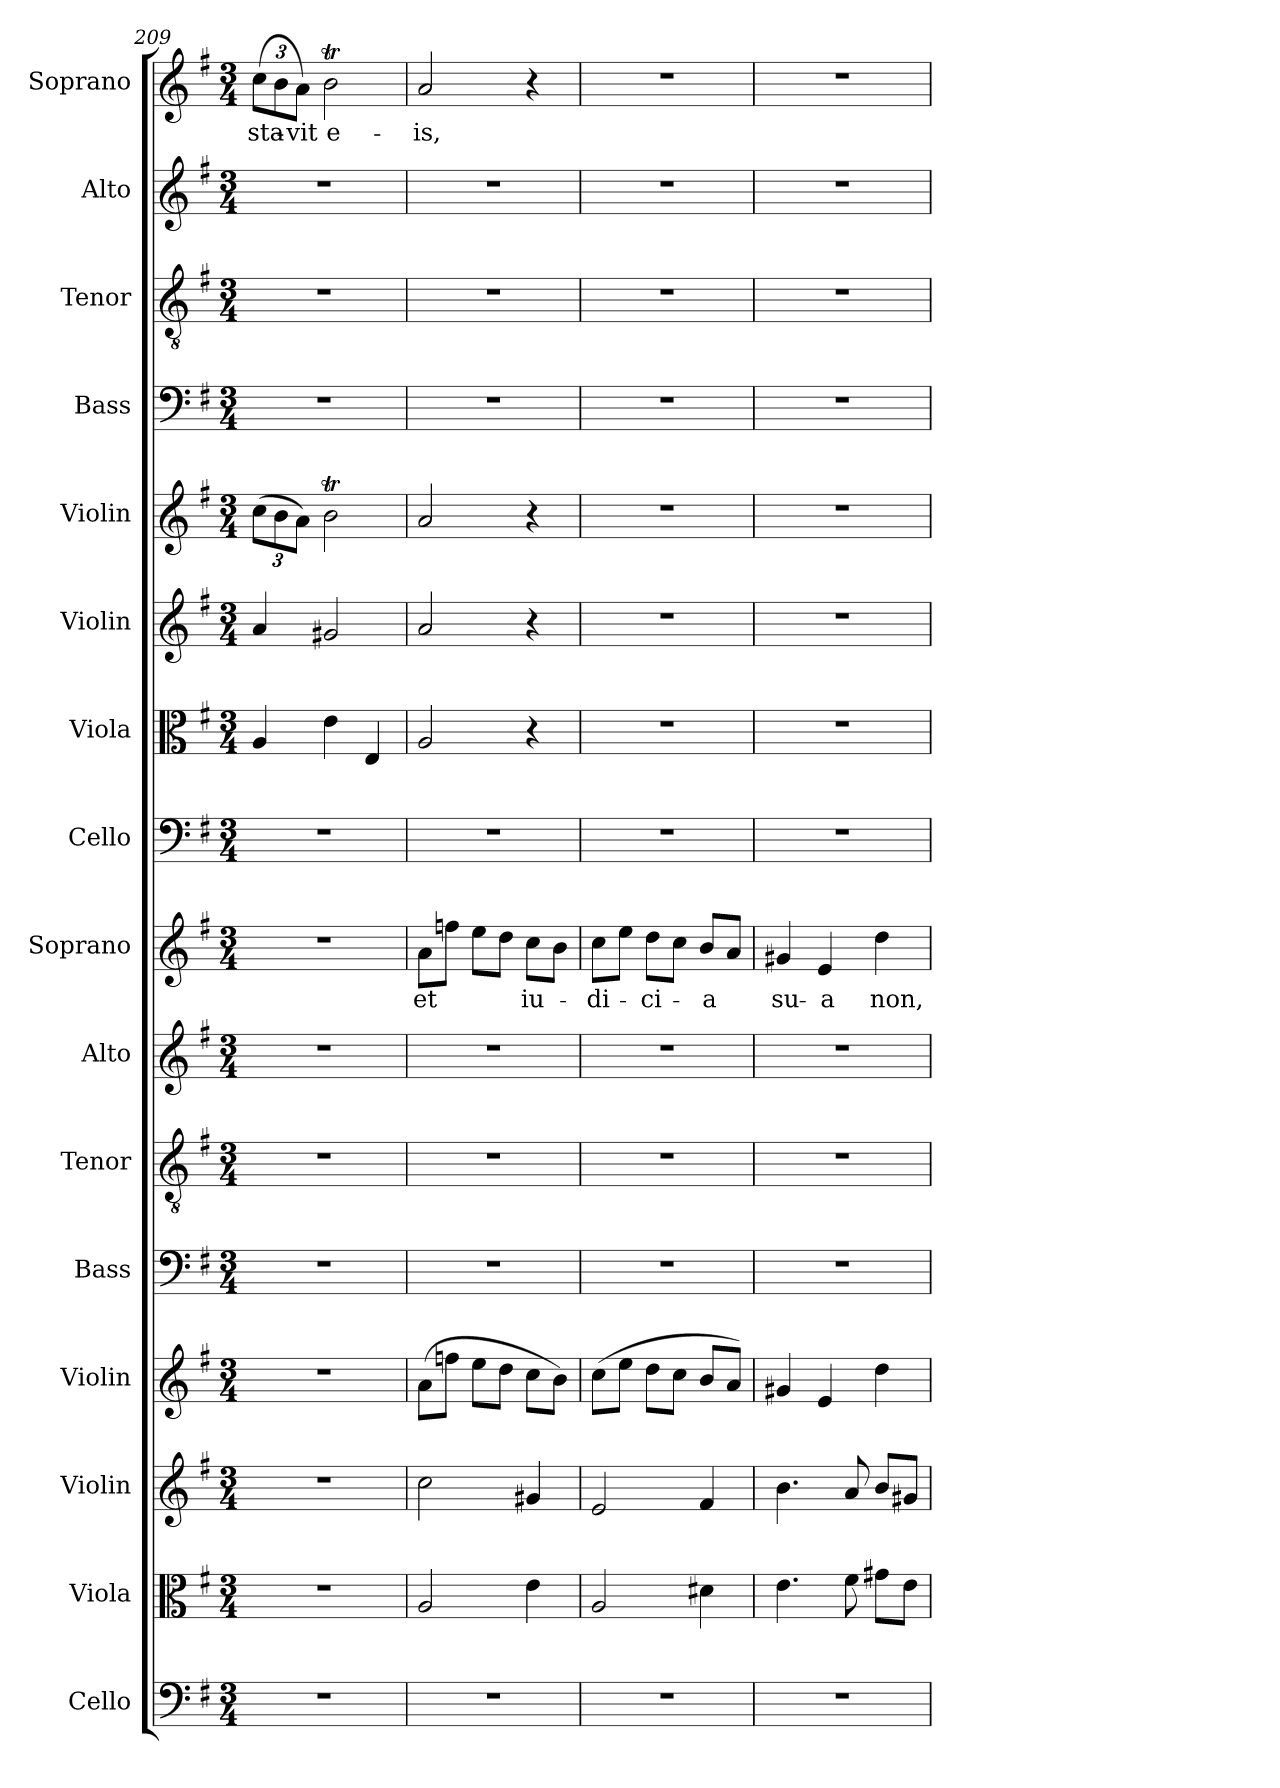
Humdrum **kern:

**kern	**kern	**kern	**kern	**kern	**kern	**kern	**kern	**text	**kern	**kern	**kern	**kern	**kern	**kern	**kern	**kern	**text
*part16	*part15	*part14	*part13	*part12	*part11	*part10	*part9	*part9	*part8	*part7	*part6	*part5	*part4	*part3	*part2	*part1	*part1
*staff16	*staff15	*staff14	*staff13	*staff12	*staff11	*staff10	*staff9	*staff9	*staff8	*staff7	*staff6	*staff5	*staff4	*staff3	*staff2	*staff1	*staff1
*I"Cello	*I"Viola	*I"Violin	*I"Violin	*I"Bass	*I"Tenor	*I"Alto	*I"Soprano	*	*I"Cello	*I"Viola	*I"Violin	*I"Violin	*I"Bass	*I"Tenor	*I"Alto	*I"Soprano	*
*	*I'Vla.	*I'Vln.	*I'Vln.	*I'B	*I'T	*I'A	*I'S	*	*	*I'Vla.	*I'Vln.	*I'Vln.	*I'B	*I'T	*I'A	*I'S	*
*clefF4	*clefC3	*clefG2	*clefG2	*clefF4	*clefGv2	*clefG2	*clefG2	*	*clefF4	*clefC3	*clefG2	*clefG2	*clefF4	*clefGv2	*clefG2	*clefG2	*
*k[f#]	*k[f#]	*k[f#]	*k[f#]	*k[f#]	*k[f#]	*k[f#]	*k[f#]	*	*k[f#]	*k[f#]	*k[f#]	*k[f#]	*k[f#]	*k[f#]	*k[f#]	*k[f#]	*
*e:	*e:	*e:	*e:	*e:	*e:	*e:	*e:	*	*e:	*e:	*e:	*e:	*e:	*e:	*e:	*e:	*
*M3/4	*M3/4	*M3/4	*M3/4	*M3/4	*M3/4	*M3/4	*M3/4	*	*M3/4	*M3/4	*M3/4	*M3/4	*M3/4	*M3/4	*M3/4	*M3/4	*
=209	=209	=209	=209	=209	=209	=209	=209	=209	=209	=209	=209	=209	=209	=209	=209	=209	=209
!	!	!	!	!	!	!	!	!	!	!	!	!	!	!	!	!	!LO:LY:b
2.r	2.r	2.r	2.r	2.r	2.r	2.r	2.r	.	2.r	4A/	4a/	(>12cc\L	2.r	2.r	2.r	(>12cc\L	-sta-
.	.	.	.	.	.	.	.	.	.	.	.	12b\	.	.	.	12b\	.
!	!	!	!	!	!	!	!	!	!	!	!	!	!	!	!	!	!LO:LY:b
.	.	.	.	.	.	.	.	.	.	.	.	12a\J)	.	.	.	12a\J)	-vit
!	!	!	!	!	!	!	!	!	!	!	!	!	!	!	!	!	!LO:LY:b
.	.	.	.	.	.	.	.	.	.	4e\	2g#X/	2bt\	.	.	.	2bt\	e-
.	.	.	.	.	.	.	.	.	.	4E/	.	.	.	.	.	.	.
=210	=210	=210	=210	=210	=210	=210	=210	=210	=210	=210	=210	=210	=210	=210	=210	=210	=210
!	!	!	!	!	!	!	!	!LO:LY:b	!	!	!	!	!	!	!	!	!
!	!	!	!	!	!	!	!	!	!	!	!	!	!	!	!	!	!LO:LY:b
2.r	2A/	2cc\	(<8a\L	2.r	2.r	2.r	8a\L	et	2.r	2A/	2a/	2a/	2.r	2.r	2.r	2a/	-is,
.	.	.	8ffn\J	.	.	.	8ffn\J	.	.	.	.	.	.	.	.	.	.
.	.	.	8ee\L	.	.	.	8ee\L	.	.	.	.	.	.	.	.	.	.
.	.	.	8dd\J	.	.	.	8dd\J	.	.	.	.	.	.	.	.	.	.
!	!	!	!	!	!	!	!	!LO:LY:b	!	!	!	!	!	!	!	!	!
.	4e\	4g#X/	8cc\L	.	.	.	8cc\L	iu-	.	4r	4r	4r	.	.	.	4r	.
.	.	.	8b\J)	.	.	.	8b\J	.	.	.	.	.	.	.	.	.	.
=211	=211	=211	=211	=211	=211	=211	=211	=211	=211	=211	=211	=211	=211	=211	=211	=211	=211
!	!	!	!	!	!	!	!	!LO:LY:b	!	!	!	!	!	!	!	!	!
2.r	2A/	2e/	(>8cc\L	2.r	2.r	2.r	8cc\L	-di-	2.r	2.r	2.r	2.r	2.r	2.r	2.r	2.r	.
.	.	.	8ee\J	.	.	.	8ee\J	.	.	.	.	.	.	.	.	.	.
!	!	!	!	!	!	!	!	!LO:LY:b	!	!	!	!	!	!	!	!	!
.	.	.	8dd\L	.	.	.	8dd\L	-ci-	.	.	.	.	.	.	.	.	.
.	.	.	8cc\J	.	.	.	8cc\J	.	.	.	.	.	.	.	.	.	.
!	!	!	!	!	!	!	!	!LO:LY:b	!	!	!	!	!	!	!	!	!
.	4d#X\	4f#/	8b/L	.	.	.	8b/L	-a	.	.	.	.	.	.	.	.	.
.	.	.	8a/J)	.	.	.	8a/J	.	.	.	.	.	.	.	.	.	.
=212	=212	=212	=212	=212	=212	=212	=212	=212	=212	=212	=212	=212	=212	=212	=212	=212	=212
!	!	!	!	!	!	!	!	!LO:LY:b	!	!	!	!	!	!	!	!	!
2.r	4.e\	4.b\	4g#X/	2.r	2.r	2.r	4g#X/	su-	2.r	2.r	2.r	2.r	2.r	2.r	2.r	2.r	.
!	!	!	!	!	!	!	!	!LO:LY:b	!	!	!	!	!	!	!	!	!
.	.	.	4e/	.	.	.	4e/	-a	.	.	.	.	.	.	.	.	.
.	8f#\	8a/	.	.	.	.	.	.	.	.	.	.	.	.	.	.	.
!	!	!	!	!	!	!	!	!LO:LY:b	!	!	!	!	!	!	!	!	!
.	8g#X\L	8b/L	4dd\	.	.	.	4dd\	non,	.	.	.	.	.	.	.	.	.
.	8e\J	8g#X/J	.	.	.	.	.	.	.	.	.	.	.	.	.	.	.
=	=	=	=	=	=	=	=	=	=	=	=	=	=	=	=	=	=
*-	*-	*-	*-	*-	*-	*-	*-	*-	*-	*-	*-	*-	*-	*-	*-	*-	*-
